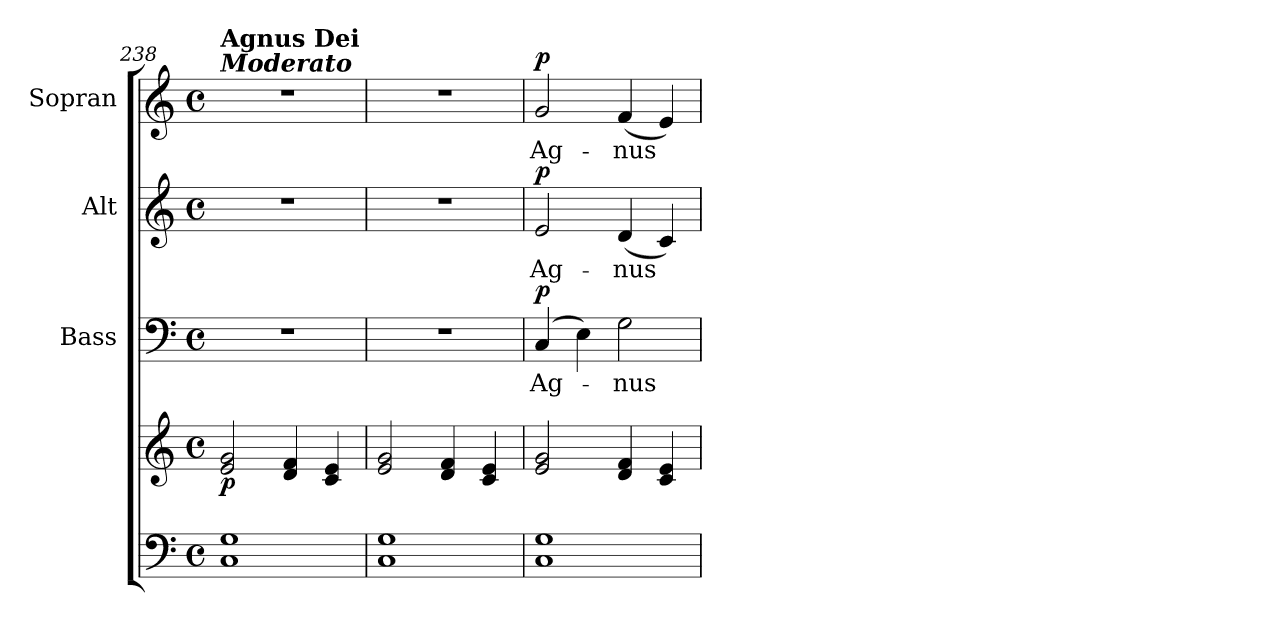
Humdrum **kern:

**kern	**kern	**dynam	**kern	**text	**dynam	**kern	**text	**dynam	**kern	**text	**dynam
*part4	*part4	*part4	*part3	*part3	*part3	*part2	*part2	*part2	*part1	*part1	*part1
*staff5	*staff4	*staff4/5	*staff3	*staff3	*staff3	*staff2	*staff2	*staff2	*staff1	*staff1	*staff1
*	*	*	*I"Bass	*	*	*I"Alt	*	*	*I"Sopran	*	*
*	*	*	*I'B.	*	*	*I'A	*	*	*I'S	*	*
!!LO:PB:g=z
*clefF4	*clefG2	*	*clefF4	*	*	*clefG2	*	*	*clefG2	*	*
*k[]	*k[]	*	*k[]	*	*	*k[]	*	*	*k[]	*	*
*C:	*C:	*	*C:	*	*	*C:	*	*	*C:	*	*
*M4/4	*M4/4	*	*M4/4	*	*	*M4/4	*	*	*M4/4	*	*
*met(c)	*met(c)	*	*met(c)	*	*	*met(c)	*	*	*met(c)	*	*
=238	=238	=238	=238	=238	=238	=238	=238	=238	=238	=238	=238
!	!	!	!	!	!	!	!	!	!LO:TX:a:Bi:t=Moderato	!	!
!	!	!	!	!	!	!	!	!	!LO:TX:a:B:t=Agnus Dei	!	!
!	!	!LO:DY:b	!	!	!	!	!	!	!	!	!
1C 1G	2e/ 2g/	p	1r	.	.	1r	.	.	1r	.	.
.	4d/ 4f/	.	.	.	.	.	.	.	.	.	.
.	4c/ 4e/	.	.	.	.	.	.	.	.	.	.
=239	=239	=239	=239	=239	=239	=239	=239	=239	=239	=239	=239
1C 1G	2e/ 2g/	.	1r	.	.	1r	.	.	1r	.	.
.	4d/ 4f/	.	.	.	.	.	.	.	.	.	.
.	4c/ 4e/	.	.	.	.	.	.	.	.	.	.
=240	=240	=240	=240	=240	=240	=240	=240	=240	=240	=240	=240
!	!	!	!	!LO:LY:b	!LO:DY:a	!	!LO:LY:b	!LO:DY:a	!	!LO:LY:b	!LO:DY:a
1C 1G	2e/ 2g/	.	(4C/	Ag-	p	2e/	Ag-	p	2g/	Ag-	p
.	.	.	4E\)	.	.	.	.	.	.	.	.
!	!	!	!	!LO:LY:b	!	!	!LO:LY:b	!	!	!LO:LY:b	!
.	4d/ 4f/	.	2G\	-nus	.	(<4d/	-nus	.	(<4f/	-nus	.
.	4c/ 4e/	.	.	.	.	4c/)	.	.	4e/)	.	.
=	=	=	=	=	=	=	=	=	=	=	=
*-	*-	*-	*-	*-	*-	*-	*-	*-	*-	*-	*-
